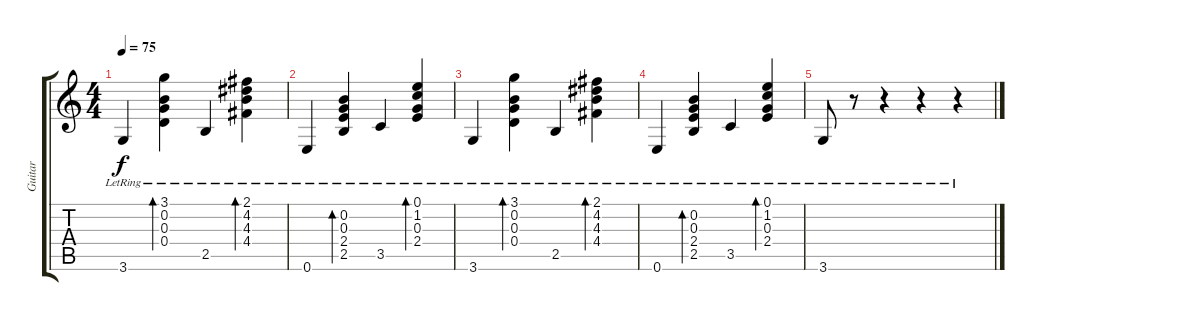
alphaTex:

\track ("Guitar" "Guitar") {instrument acousticguitarsteel}
\staff {score tabs}
\tuning (E4 B3 G3 D3 A2 E2) {hide}
\ts (4 4)
\tempo 75
\clef g2
\ks c
3.6{lr}.4{dy f} (3.1{lr} 0.2{lr} 0.3{lr} 0.4{lr}).4{bd 30} 2.5{lr}.4 (2.1{lr} 4.2{lr} 4.3{lr} 4.4{lr}).4{bd 30} |
0.6{lr}.4 (0.2{lr} 0.3{lr} 2.4{lr} 2.5{lr}).4{bd 30} 3.5{lr}.4 (0.1{lr} 1.2{lr} 0.3{lr} 2.4{lr}).4{bd 30} |
3.6{lr}.4 (3.1{lr} 0.2{lr} 0.3{lr} 0.4{lr}).4{bd 30} 2.5{lr}.4 (2.1{lr} 4.2{lr} 4.3{lr} 4.4{lr}).4{bd 30} |
0.6{lr}.4 (0.2{lr} 0.3{lr} 2.4{lr} 2.5{lr}).4{bd 30} 3.5{lr}.4 (0.1{lr} 1.2{lr} 0.3{lr} 2.4{lr}).4{bd 30} |
3.6{lr}.8 r.8 r.4 r.4 r.4
